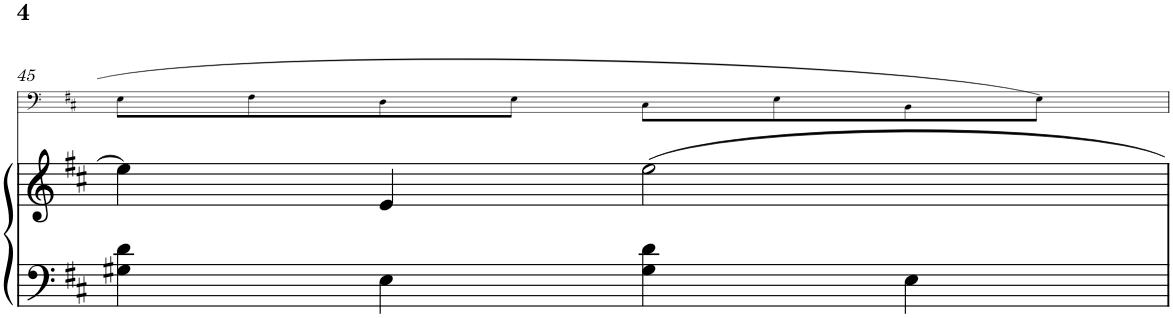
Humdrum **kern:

**kern	**kern	**kern
*part2	*part2	*part1
*staff3	*staff2	*staff1
*I"Piano	*	*I"Trombone
*I'Pno	*	*I'Trb
!!LO:PB:g=z
*clefF4	*clefG2	*clefF4
*k[f#c#]	*k[f#c#]	*k[f#c#]
*M4/4	*M4/4	*M4/4
*met(c)	*met(c)	*met(c)
=45	=45	=45
4G#X\ 4d\	4ee\]	8E\L
.	.	8F#\
4E\	4e/	8D\
.	.	8E\J
4G#\ 4d\	2ee\	8C#\L
.	.	8E\
4E\	.	8BB\
.	.	8E\J
=	=	=
*-	*-	*-
